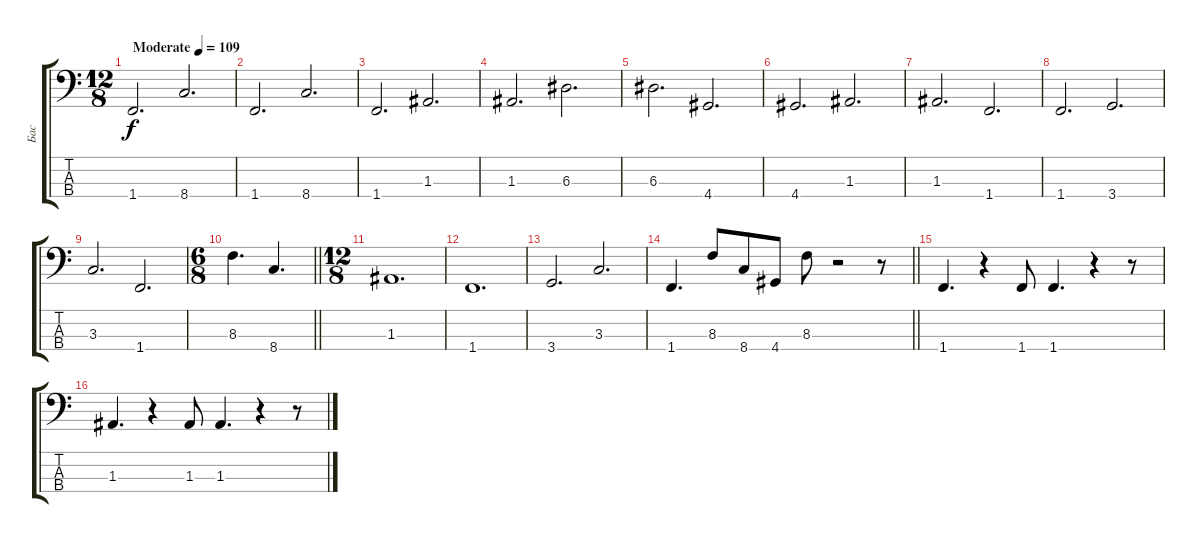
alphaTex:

\track ("Бас" "Бас") {instrument electricbassfinger}
\staff {score tabs}
\tuning (G2 D2 A1 E1) {hide}
\ts (12 8)
\tempo (109 "Moderate")
\clef f4
\ks c
1.4.2{d dy f instrument electricbassfinger} 8.4.2{d} |
1.4.2{d} 8.4.2{d} |
1.4.2{d} 1.3.2{d} |
1.3.2{d} 6.3.2{d} |
6.3.2{d} 4.4.2{d} |
4.4.2{d} 1.3.2{d} |
1.3.2{d} 1.4.2{d} |
1.4.2{d} 3.4.2{d} |
3.3.2{d} 1.4.2{d} |
\ts (6 8)
\barLineRight lightlight
8.3.4{d} 8.4.4{d} |
\ts (12 8)
1.3.1{d} |
1.4.1{d} |
3.4.2{d} 3.3.2{d} |
\barLineRight lightlight
1.4.4{d} 8.3.8{volume 5} 8.4.8 4.4.8 8.3.8 r.2 r.8 |
1.4.4{d} r.4 1.4.8 1.4.4{d} r.4 r.8 |
1.3.4{d} r.4 1.3.8 1.3.4{d} r.4 r.8
